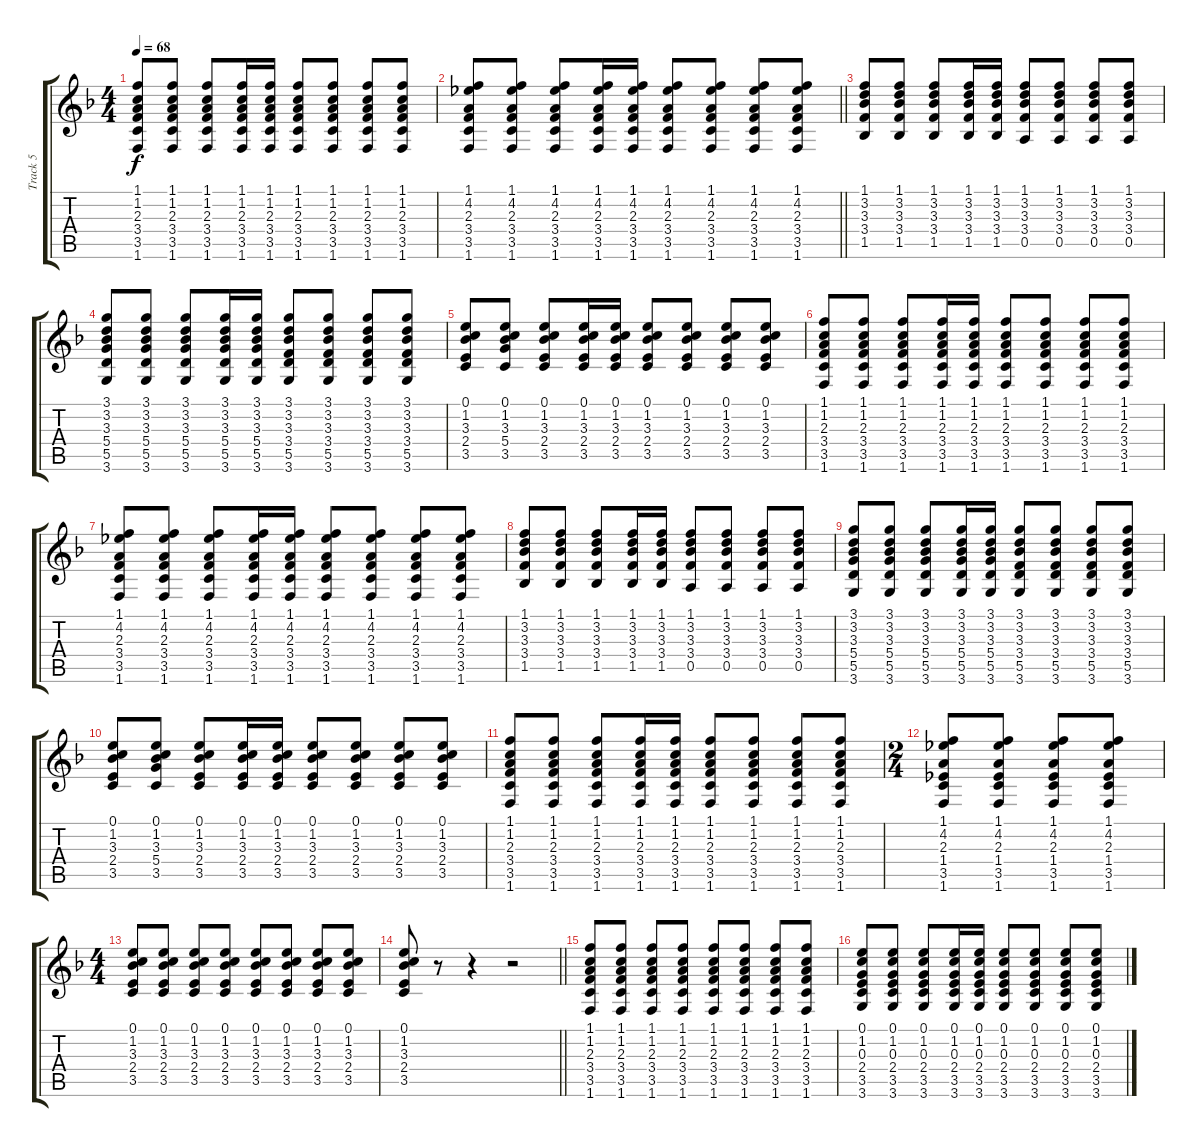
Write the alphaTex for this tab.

\track ("Track 5" "Track 5") {instrument acousticguitarsteel}
\staff {score tabs}
\tuning (E4 B3 G3 D3 A2 E2) {hide}
\ts (4 4)
\tempo 68
\clef g2
\ks f
(1.1 1.2 2.3 3.4 3.5 1.6).8{dy f} (1.1 1.2 2.3 3.4 3.5 1.6).8 (1.1 1.2 2.3 3.4 3.5 1.6).8 (1.1 1.2 2.3 3.4 3.5 1.6).16 (1.1 1.2 2.3 3.4 3.5 1.6).16 (1.1 1.2 2.3 3.4 3.5 1.6).8 (1.1 1.2 2.3 3.4 3.5 1.6).8 (1.1 1.2 2.3 3.4 3.5 1.6).8 (1.1 1.2 2.3 3.4 3.5 1.6).8 |
\barLineRight lightlight
(1.1 4.2 2.3 3.4 3.5 1.6).8 (1.1 4.2 2.3 3.4 3.5 1.6).8 (1.1 4.2 2.3 3.4 3.5 1.6).8 (1.1 4.2 2.3 3.4 3.5 1.6).16 (1.1 4.2 2.3 3.4 3.5 1.6).16 (1.1 4.2 2.3 3.4 3.5 1.6).8 (1.1 4.2 2.3 3.4 3.5 1.6).8 (1.1 4.2 2.3 3.4 3.5 1.6).8 (1.1 4.2 2.3 3.4 3.5 1.6).8 |
(1.1 3.2 3.3 3.4 1.5).8 (1.1 3.2 3.3 3.4 1.5).8 (1.1 3.2 3.3 3.4 1.5).8 (1.1 3.2 3.3 3.4 1.5).16 (1.1 3.2 3.3 3.4 1.5).16 (1.1 3.2 3.3 3.4 0.5).8 (1.1 3.2 3.3 3.4 0.5).8 (1.1 3.2 3.3 3.4 0.5).8 (1.1 3.2 3.3 3.4 0.5).8 |
(3.1 3.2 3.3 5.4 5.5 3.6).8 (3.1 3.2 3.3 5.4 5.5 3.6).8 (3.1 3.2 3.3 5.4 5.5 3.6).8 (3.1 3.2 3.3 5.4 5.5 3.6).16 (3.1 3.2 3.3 5.4 5.5 3.6).16 (3.1 3.2 3.3 3.4 5.5 3.6).8 (3.1 3.2 3.3 3.4 5.5 3.6).8 (3.1 3.2 3.3 3.4 5.5 3.6).8 (3.1 3.2 3.3 3.4 5.5 3.6).8 |
(0.1 1.2 3.3 2.4 3.5).8 (0.1 1.2 3.3 5.4 3.5).8 (0.1 1.2 3.3 2.4 3.5).8 (0.1 1.2 3.3 2.4 3.5).16 (0.1 1.2 3.3 2.4 3.5).16 (0.1 1.2 3.3 2.4 3.5).8 (0.1 1.2 3.3 2.4 3.5).8 (0.1 1.2 3.3 2.4 3.5).8 (0.1 1.2 3.3 2.4 3.5).8 |
(1.1 1.2 2.3 3.4 3.5 1.6).8 (1.1 1.2 2.3 3.4 3.5 1.6).8 (1.1 1.2 2.3 3.4 3.5 1.6).8 (1.1 1.2 2.3 3.4 3.5 1.6).16 (1.1 1.2 2.3 3.4 3.5 1.6).16 (1.1 1.2 2.3 3.4 3.5 1.6).8 (1.1 1.2 2.3 3.4 3.5 1.6).8 (1.1 1.2 2.3 3.4 3.5 1.6).8 (1.1 1.2 2.3 3.4 3.5 1.6).8 |
(1.1 4.2 2.3 3.4 3.5 1.6).8 (1.1 4.2 2.3 3.4 3.5 1.6).8 (1.1 4.2 2.3 3.4 3.5 1.6).8 (1.1 4.2 2.3 3.4 3.5 1.6).16 (1.1 4.2 2.3 3.4 3.5 1.6).16 (1.1 4.2 2.3 3.4 3.5 1.6).8 (1.1 4.2 2.3 3.4 3.5 1.6).8 (1.1 4.2 2.3 3.4 3.5 1.6).8 (1.1 4.2 2.3 3.4 3.5 1.6).8 |
(1.1 3.2 3.3 3.4 1.5).8 (1.1 3.2 3.3 3.4 1.5).8 (1.1 3.2 3.3 3.4 1.5).8 (1.1 3.2 3.3 3.4 1.5).16 (1.1 3.2 3.3 3.4 1.5).16 (1.1 3.2 3.3 3.4 0.5).8 (1.1 3.2 3.3 3.4 0.5).8 (1.1 3.2 3.3 3.4 0.5).8 (1.1 3.2 3.3 3.4 0.5).8 |
(3.1 3.2 3.3 5.4 5.5 3.6).8 (3.1 3.2 3.3 5.4 5.5 3.6).8 (3.1 3.2 3.3 5.4 5.5 3.6).8 (3.1 3.2 3.3 5.4 5.5 3.6).16 (3.1 3.2 3.3 5.4 5.5 3.6).16 (3.1 3.2 3.3 3.4 5.5 3.6).8 (3.1 3.2 3.3 3.4 5.5 3.6).8 (3.1 3.2 3.3 3.4 5.5 3.6).8 (3.1 3.2 3.3 3.4 5.5 3.6).8 |
(0.1 1.2 3.3 2.4 3.5).8 (0.1 1.2 3.3 5.4 3.5).8 (0.1 1.2 3.3 2.4 3.5).8 (0.1 1.2 3.3 2.4 3.5).16 (0.1 1.2 3.3 2.4 3.5).16 (0.1 1.2 3.3 2.4 3.5).8 (0.1 1.2 3.3 2.4 3.5).8 (0.1 1.2 3.3 2.4 3.5).8 (0.1 1.2 3.3 2.4 3.5).8 |
(1.1 1.2 2.3 3.4 3.5 1.6).8 (1.1 1.2 2.3 3.4 3.5 1.6).8 (1.1 1.2 2.3 3.4 3.5 1.6).8 (1.1 1.2 2.3 3.4 3.5 1.6).16 (1.1 1.2 2.3 3.4 3.5 1.6).16 (1.1 1.2 2.3 3.4 3.5 1.6).8 (1.1 1.2 2.3 3.4 3.5 1.6).8 (1.1 1.2 2.3 3.4 3.5 1.6).8 (1.1 1.2 2.3 3.4 3.5 1.6).8 |
\ts (2 4)
(1.1 4.2 2.3 1.4 3.5 1.6).8 (1.1 4.2 2.3 1.4 3.5 1.6).8 (1.1 4.2 2.3 1.4 3.5 1.6).8 (1.1 4.2 2.3 1.4 3.5 1.6).8 |
\ts (4 4)
(0.1 1.2 3.3 2.4 3.5).8 (0.1 1.2 3.3 2.4 3.5).8 (0.1 1.2 3.3 2.4 3.5).8 (0.1 1.2 3.3 2.4 3.5).8 (0.1 1.2 3.3 2.4 3.5).8 (0.1 1.2 3.3 2.4 3.5).8 (0.1 1.2 3.3 2.4 3.5).8 (0.1 1.2 3.3 2.4 3.5).8 |
\barLineRight lightlight
(0.1 1.2 3.3 2.4 3.5).8 r.8 r.4 r.2 |
(1.1 1.2 2.3 3.4 3.5 1.6).8 (1.1 1.2 2.3 3.4 3.5 1.6).8 (1.1 1.2 2.3 3.4 3.5 1.6).8 (1.1 1.2 2.3 3.4 3.5 1.6).8 (1.1 1.2 2.3 3.4 3.5 1.6).8 (1.1 1.2 2.3 3.4 3.5 1.6).8 (1.1 1.2 2.3 3.4 3.5 1.6).8 (1.1 1.2 2.3 3.4 3.5 1.6).8 |
(0.1 1.2 0.3 2.4 3.5 3.6).8 (0.1 1.2 0.3 2.4 3.5 3.6).8 (0.1 1.2 0.3 2.4 3.5 3.6).8 (0.1 1.2 0.3 2.4 3.5 3.6).16 (0.1 1.2 0.3 2.4 3.5 3.6).16 (0.1 1.2 0.3 2.4 3.5 3.6).8 (0.1 1.2 0.3 2.4 3.5 3.6).8 (0.1 1.2 0.3 2.4 3.5 3.6).8 (0.1 1.2 0.3 2.4 3.5 3.6).8
